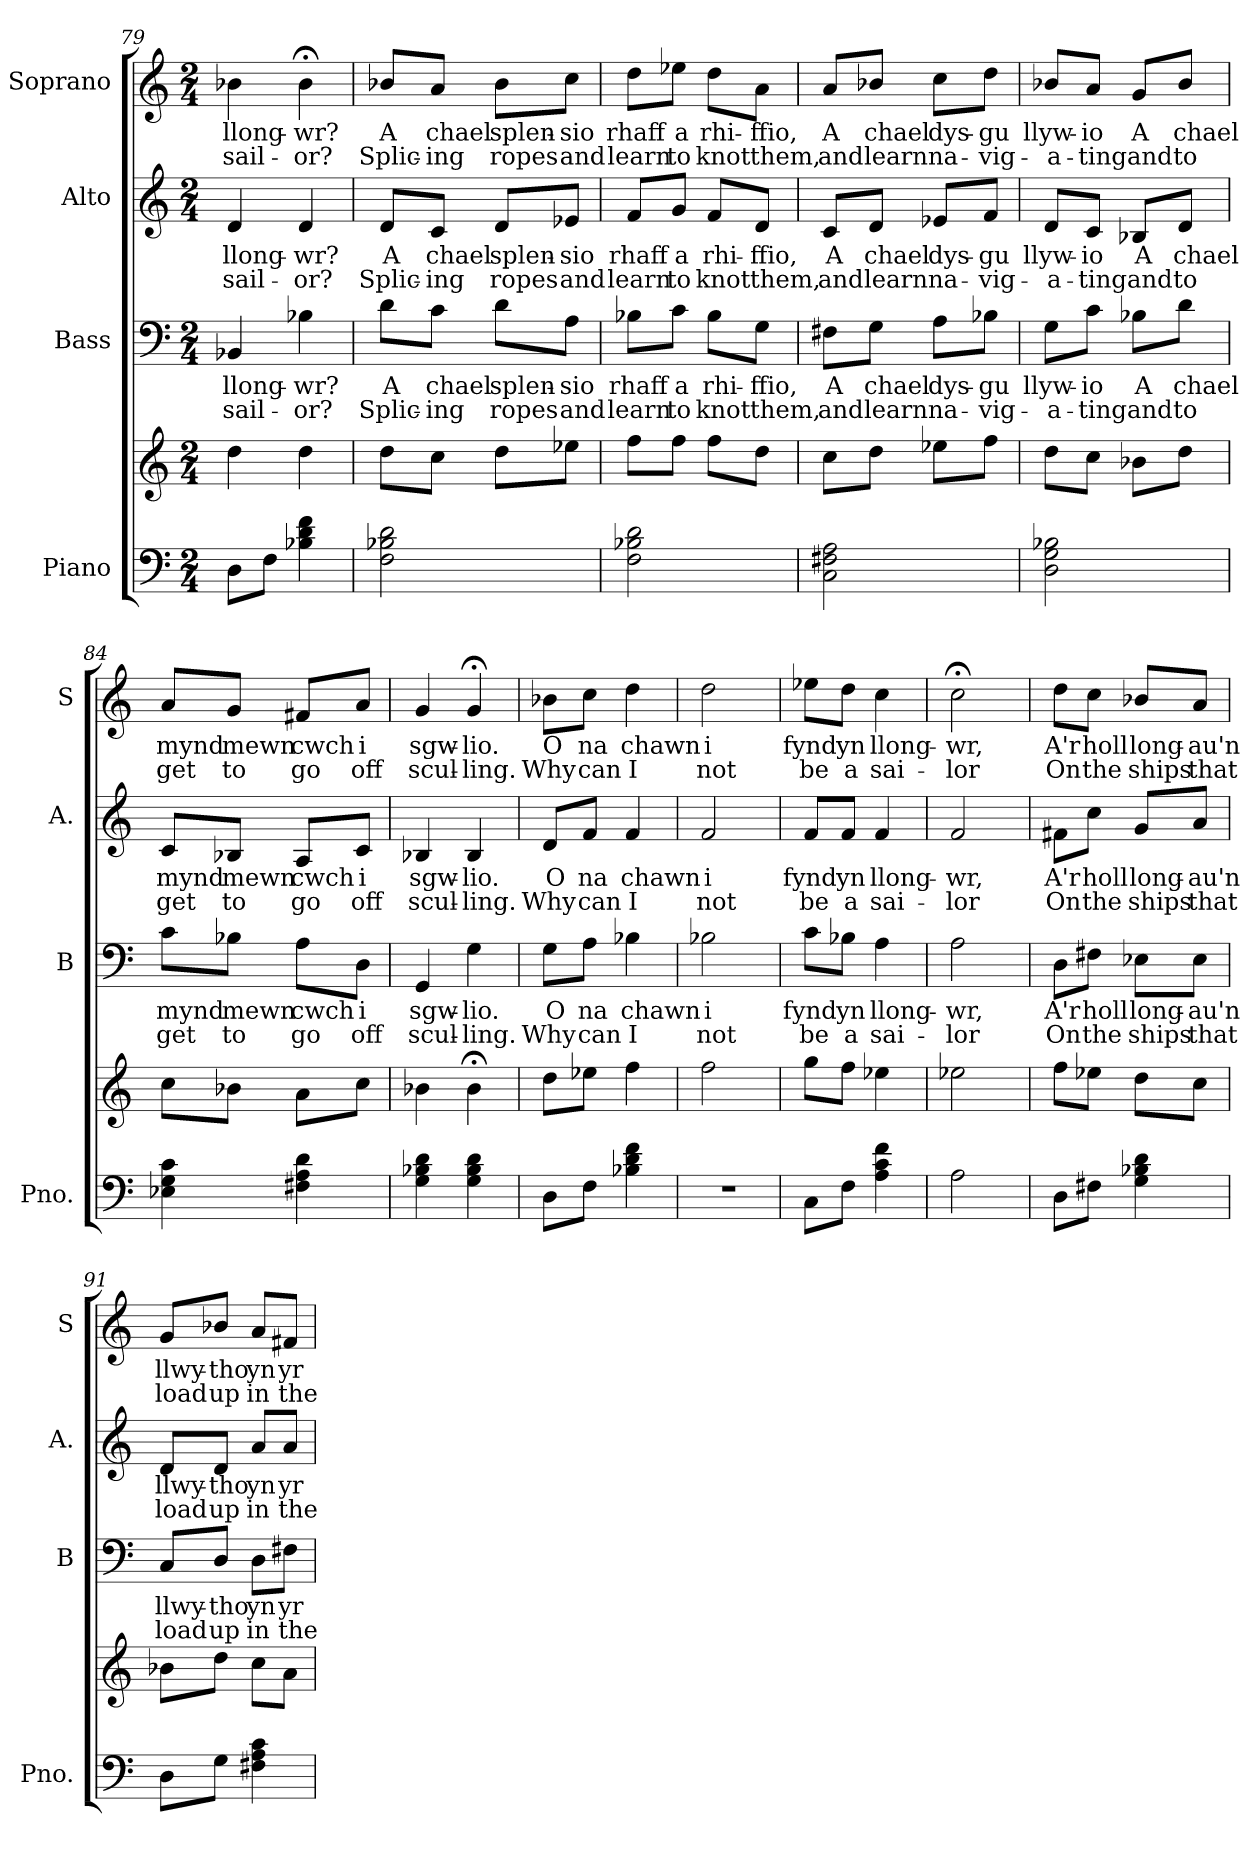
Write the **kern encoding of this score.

**kern	**kern	**kern	**text	**text	**kern	**text	**text	**kern	**text	**text
*part4	*part4	*part3	*part3	*part3	*part2	*part2	*part2	*part1	*part1	*part1
*staff5	*staff4	*staff3	*staff3	*staff3	*staff2	*staff2	*staff2	*staff1	*staff1	*staff1
*I"Piano	*	*I"Bass	*	*	*I"Alto	*	*	*I"Soprano	*	*
*I'Pno.	*	*I'B	*	*	*I'A.	*	*	*I'S	*	*
*clefF4	*clefG2	*clefF4	*	*	*clefG2	*	*	*clefG2	*	*
*k[]	*k[]	*k[]	*	*	*k[]	*	*	*k[]	*	*
*M2/4	*M2/4	*M2/4	*	*	*M2/4	*	*	*M2/4	*	*
=79	=79	=79	=79	=79	=79	=79	=79	=79	=79	=79
!	!	!	!LO:LY:b	!LO:LY:b	!	!LO:LY:b	!LO:LY:b	!	!LO:LY:b	!LO:LY:b
8D\L	4dd\	4BB-X/	llong-	sail-	4d/	llong-	sail-	4b-X\	llong-	sail-
8F\J	.	.	.	.	.	.	.	.	.	.
!	!	!	!LO:LY:b	!LO:LY:b	!	!LO:LY:b	!LO:LY:b	!	!LO:LY:b	!LO:LY:b
4B-X\ 4d\ 4f\	4dd\	4B-X\	-wr?	-or?	4d/	-wr?	-or?	4b-;<\	-wr?	-or?
!!LO:PB:g=z
=80	=80	=80	=80	=80	=80	=80	=80	=80	=80	=80
!	!	!	!LO:LY:b	!LO:LY:b	!	!LO:LY:b	!LO:LY:b	!	!LO:LY:b	!LO:LY:b
2F\ 2B-X\ 2d\	8dd\L	8d\L	A	Splic-	8d/L	A	Splic-	8b-X/L	A	Splic-
!	!	!	!LO:LY:b	!LO:LY:b	!	!LO:LY:b	!LO:LY:b	!	!LO:LY:b	!LO:LY:b
.	8cc\J	8c\J	chael	-ing	8c/J	chael	-ing	8a/J	chael	-ing
!	!	!	!LO:LY:b	!LO:LY:b	!	!LO:LY:b	!LO:LY:b	!	!LO:LY:b	!LO:LY:b
.	8dd\L	8d\L	splen-	ropes	8d/L	splen-	ropes	8b-\L	splen-	ropes
!	!	!	!LO:LY:b	!LO:LY:b	!	!LO:LY:b	!LO:LY:b	!	!LO:LY:b	!LO:LY:b
.	8ee-X\J	8A\J	-sio	and	8e-X/J	-sio	and	8cc\J	-sio	and
=81	=81	=81	=81	=81	=81	=81	=81	=81	=81	=81
!	!	!	!LO:LY:b	!LO:LY:b	!	!LO:LY:b	!LO:LY:b	!	!LO:LY:b	!LO:LY:b
2F\ 2B-X\ 2d\	8ff\L	8B-X\L	rhaff	learn	8f/L	rhaff	learn	8dd\L	rhaff	learn
!	!	!	!LO:LY:b	!LO:LY:b	!	!LO:LY:b	!LO:LY:b	!	!LO:LY:b	!LO:LY:b
.	8ff\J	8c\J	a	to	8g/J	a	to	8ee-X\J	a	to
!	!	!	!LO:LY:b	!LO:LY:b	!	!LO:LY:b	!LO:LY:b	!	!LO:LY:b	!LO:LY:b
.	8ff\L	8B-\L	rhi-	knot	8f/L	rhi-	knot	8dd\L	rhi-	knot
!	!	!	!LO:LY:b	!LO:LY:b	!	!LO:LY:b	!LO:LY:b	!	!LO:LY:b	!LO:LY:b
.	8dd\J	8G\J	-ffio,	them,	8d/J	-ffio,	them,	8a\J	-ffio,	them,
=82	=82	=82	=82	=82	=82	=82	=82	=82	=82	=82
!	!	!	!LO:LY:b	!LO:LY:b	!	!LO:LY:b	!LO:LY:b	!	!LO:LY:b	!LO:LY:b
2C\ 2F#X\ 2A\	8cc\L	8F#X\L	A	and	8c/L	A	and	8a/L	A	and
!	!	!	!LO:LY:b	!LO:LY:b	!	!LO:LY:b	!LO:LY:b	!	!LO:LY:b	!LO:LY:b
.	8dd\J	8G\J	chael	learn	8d/J	chael	learn	8b-X/J	chael	learn
!	!	!	!LO:LY:b	!LO:LY:b	!	!LO:LY:b	!LO:LY:b	!	!LO:LY:b	!LO:LY:b
.	8ee-X\L	8A\L	dys-	na-	8e-X/L	dys-	na-	8cc\L	dys-	na-
!	!	!	!LO:LY:b	!LO:LY:b	!	!LO:LY:b	!LO:LY:b	!	!LO:LY:b	!LO:LY:b
.	8ff\J	8B-X\J	-gu	-vig-	8f/J	-gu	-vig-	8dd\J	-gu	-vig-
=83	=83	=83	=83	=83	=83	=83	=83	=83	=83	=83
!	!	!	!LO:LY:b	!LO:LY:b	!	!LO:LY:b	!LO:LY:b	!	!LO:LY:b	!LO:LY:b
2D\ 2G\ 2B-X\	8dd\L	8G\L	llyw-	-a-	8d/L	llyw-	-a-	8b-X/L	llyw-	-a-
!	!	!	!LO:LY:b	!LO:LY:b	!	!LO:LY:b	!LO:LY:b	!	!LO:LY:b	!LO:LY:b
.	8cc\J	8c\J	-io	-ting	8c/J	-io	-ting	8a/J	-io	-ting
!	!	!	!LO:LY:b	!LO:LY:b	!	!LO:LY:b	!LO:LY:b	!	!LO:LY:b	!LO:LY:b
.	8b-X\L	8B-X\L	A	and	8B-X/L	A	and	8g/L	A	and
!	!	!	!LO:LY:b	!LO:LY:b	!	!LO:LY:b	!LO:LY:b	!	!LO:LY:b	!LO:LY:b
.	8dd\J	8d\J	chael	to	8d/J	chael	to	8b-/J	chael	to
=84	=84	=84	=84	=84	=84	=84	=84	=84	=84	=84
!	!	!	!LO:LY:b	!LO:LY:b	!	!LO:LY:b	!LO:LY:b	!	!LO:LY:b	!LO:LY:b
4E-X\ 4G\ 4c\	8cc\L	8c\L	mynd	get	8c/L	mynd	get	8a/L	mynd	get
!	!	!	!LO:LY:b	!LO:LY:b	!	!LO:LY:b	!LO:LY:b	!	!LO:LY:b	!LO:LY:b
.	8b-X\J	8B-X\J	mewn	to	8B-X/J	mewn	to	8g/J	mewn	to
!	!	!	!LO:LY:b	!LO:LY:b	!	!LO:LY:b	!LO:LY:b	!	!LO:LY:b	!LO:LY:b
4F#X\ 4A\ 4d\	8a\L	8A\L	cwch	go	8A/L	cwch	go	8f#X/L	cwch	go
!	!	!	!LO:LY:b	!LO:LY:b	!	!LO:LY:b	!LO:LY:b	!	!LO:LY:b	!LO:LY:b
.	8cc\J	8D\J	i	off	8c/J	i	off	8a/J	i	off
=85	=85	=85	=85	=85	=85	=85	=85	=85	=85	=85
!	!	!	!LO:LY:b	!LO:LY:b	!	!LO:LY:b	!LO:LY:b	!	!LO:LY:b	!LO:LY:b
4G\ 4B-X\ 4d\	4b-X\	4GG/	sgw-	scul-	4B-X/	sgw-	scul-	4g/	sgw-	scul-
!	!	!	!LO:LY:b	!LO:LY:b	!	!LO:LY:b	!LO:LY:b	!	!LO:LY:b	!LO:LY:b
4G\ 4B-\ 4d\	4b-;<\	4G\	-lio.	-ling.	4B-/	-lio.	-ling.	4g;</	-lio.	-ling.
!!LO:LB:g=z
=86	=86	=86	=86	=86	=86	=86	=86	=86	=86	=86
!	!	!	!LO:LY:b	!LO:LY:b	!	!LO:LY:b	!LO:LY:b	!	!LO:LY:b	!LO:LY:b
8D\L	8dd\L	8G\L	O	Why	8d/L	O	Why	8b-X\L	O	Why
!	!	!	!LO:LY:b	!LO:LY:b	!	!LO:LY:b	!LO:LY:b	!	!LO:LY:b	!LO:LY:b
8F\J	8ee-X\J	8A\J	na	can	8f/J	na	can	8cc\J	na	can
!	!	!	!LO:LY:b	!LO:LY:b	!	!LO:LY:b	!LO:LY:b	!	!LO:LY:b	!LO:LY:b
4B-X\ 4d\ 4f\	4ff\	4B-X\	chawn	I	4f/	chawn	I	4dd\	chawn	I
=87	=87	=87	=87	=87	=87	=87	=87	=87	=87	=87
!	!	!	!LO:LY:b	!LO:LY:b	!	!LO:LY:b	!LO:LY:b	!	!LO:LY:b	!LO:LY:b
2r	2ff\	2B-X\	i	not	2f/	i	not	2dd\	i	not
=88	=88	=88	=88	=88	=88	=88	=88	=88	=88	=88
!	!	!	!LO:LY:b	!LO:LY:b	!	!LO:LY:b	!LO:LY:b	!	!LO:LY:b	!LO:LY:b
8C\L	8gg\L	8c\L	fynd	be	8f/L	fynd	be	8ee-X\L	fynd	be
!	!	!	!LO:LY:b	!LO:LY:b	!	!LO:LY:b	!LO:LY:b	!	!LO:LY:b	!LO:LY:b
8F\J	8ff\J	8B-X\J	yn	a	8f/J	yn	a	8dd\J	yn	a
!	!	!	!LO:LY:b	!LO:LY:b	!	!LO:LY:b	!LO:LY:b	!	!LO:LY:b	!LO:LY:b
4A\ 4c\ 4f\	4ee-X\	4A\	llong-	sai-	4f/	llong-	sai-	4cc\	llong-	sai-
=89	=89	=89	=89	=89	=89	=89	=89	=89	=89	=89
!	!	!	!LO:LY:b	!LO:LY:b	!	!LO:LY:b	!LO:LY:b	!	!LO:LY:b	!LO:LY:b
2A\	2ee-X\	2A\	-wr,	-lor	2f/	-wr,	-lor	2cc;<\	-wr,	-lor
=90	=90	=90	=90	=90	=90	=90	=90	=90	=90	=90
!	!	!	!LO:LY:b	!LO:LY:b	!	!LO:LY:b	!LO:LY:b	!	!LO:LY:b	!LO:LY:b
8D\L	8ff\L	8D\L	A'r	On	8f#X\L	A'r	On	8dd\L	A'r	On
!	!	!	!LO:LY:b	!LO:LY:b	!	!LO:LY:b	!LO:LY:b	!	!LO:LY:b	!LO:LY:b
8F#X\J	8ee-X\J	8F#X\J	holl	the	8cc\J	holl	the	8cc\J	holl	the
!	!	!	!LO:LY:b	!LO:LY:b	!	!LO:LY:b	!LO:LY:b	!	!LO:LY:b	!LO:LY:b
4G\ 4B-X\ 4d\	8dd\L	8E-X\L	long-	ships	8g/L	long-	ships	8b-X/L	long-	ships
!	!	!	!LO:LY:b	!LO:LY:b	!	!LO:LY:b	!LO:LY:b	!	!LO:LY:b	!LO:LY:b
.	8cc\J	8E-\J	-au'n	that	8a/J	-au'n	that	8a/J	-au'n	that
=91	=91	=91	=91	=91	=91	=91	=91	=91	=91	=91
!	!	!	!LO:LY:b	!LO:LY:b	!	!LO:LY:b	!LO:LY:b	!	!LO:LY:b	!LO:LY:b
8D\L	8b-X\L	8C/L	llwy-	load	8d/L	llwy-	load	8g/L	llwy-	load
!	!	!	!LO:LY:b	!LO:LY:b	!	!LO:LY:b	!LO:LY:b	!	!LO:LY:b	!LO:LY:b
8G\J	8dd\J	8D/J	-tho	up	8d/J	-tho	up	8b-X/J	-tho	up
!	!	!	!LO:LY:b	!LO:LY:b	!	!LO:LY:b	!LO:LY:b	!	!LO:LY:b	!LO:LY:b
4F#X\ 4A\ 4c\	8cc\L	8D\L	yn	in	8a/L	yn	in	8a/L	yn	in
!	!	!	!LO:LY:b	!LO:LY:b	!	!LO:LY:b	!LO:LY:b	!	!LO:LY:b	!LO:LY:b
.	8a\J	8F#X\J	yr	the	8a/J	yr	the	8f#X/J	yr	the
=	=	=	=	=	=	=	=	=	=	=
*-	*-	*-	*-	*-	*-	*-	*-	*-	*-	*-
